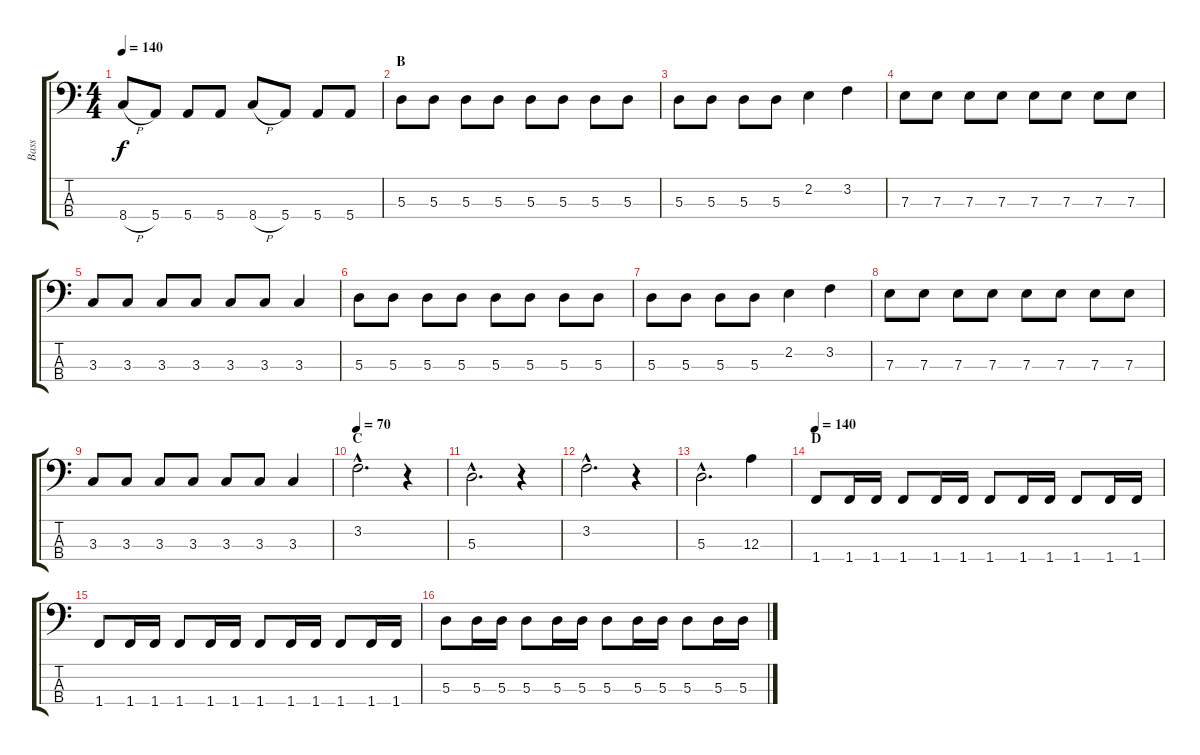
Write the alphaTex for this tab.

\track ("Bass" "Bass") {instrument electricbassfinger}
\staff {score tabs}
\tuning (G2 D2 A1 E1) {hide}
\ts (4 4)
\tempo 140
\clef f4
\ks c
8.4{h}.8{dy f} 5.4.8 5.4.8 5.4.8 8.4{h}.8 5.4.8 5.4.8 5.4.8 |
\section ("" "B")
5.3.8 5.3.8 5.3.8 5.3.8 5.3.8 5.3.8 5.3.8 5.3.8 |
5.3.8 5.3.8 5.3.8 5.3.8 2.2.4 3.2.4 |
7.3.8 7.3.8 7.3.8 7.3.8 7.3.8 7.3.8 7.3.8 7.3.8 |
3.3.8 3.3.8 3.3.8 3.3.8 3.3.8 3.3.8 3.3.4 |
5.3.8 5.3.8 5.3.8 5.3.8 5.3.8 5.3.8 5.3.8 5.3.8 |
5.3.8 5.3.8 5.3.8 5.3.8 2.2.4 3.2.4 |
7.3.8 7.3.8 7.3.8 7.3.8 7.3.8 7.3.8 7.3.8 7.3.8 |
3.3.8 3.3.8 3.3.8 3.3.8 3.3.8 3.3.8 3.3.4 |
\section ("" "C")
\tempo 70
3.2{hac}.2{d} r.4 |
5.3{hac}.2{d} r.4 |
3.2{hac}.2{d} r.4 |
5.3{hac}.2{d} 12.3.4 |
\section ("" "D")
\tempo 140
1.4.8 1.4.16 1.4.16 1.4.8 1.4.16 1.4.16 1.4.8 1.4.16 1.4.16 1.4.8 1.4.16 1.4.16 |
1.4.8 1.4.16 1.4.16 1.4.8 1.4.16 1.4.16 1.4.8 1.4.16 1.4.16 1.4.8 1.4.16 1.4.16 |
5.3.8 5.3.16 5.3.16 5.3.8 5.3.16 5.3.16 5.3.8 5.3.16 5.3.16 5.3.8 5.3.16 5.3.16
